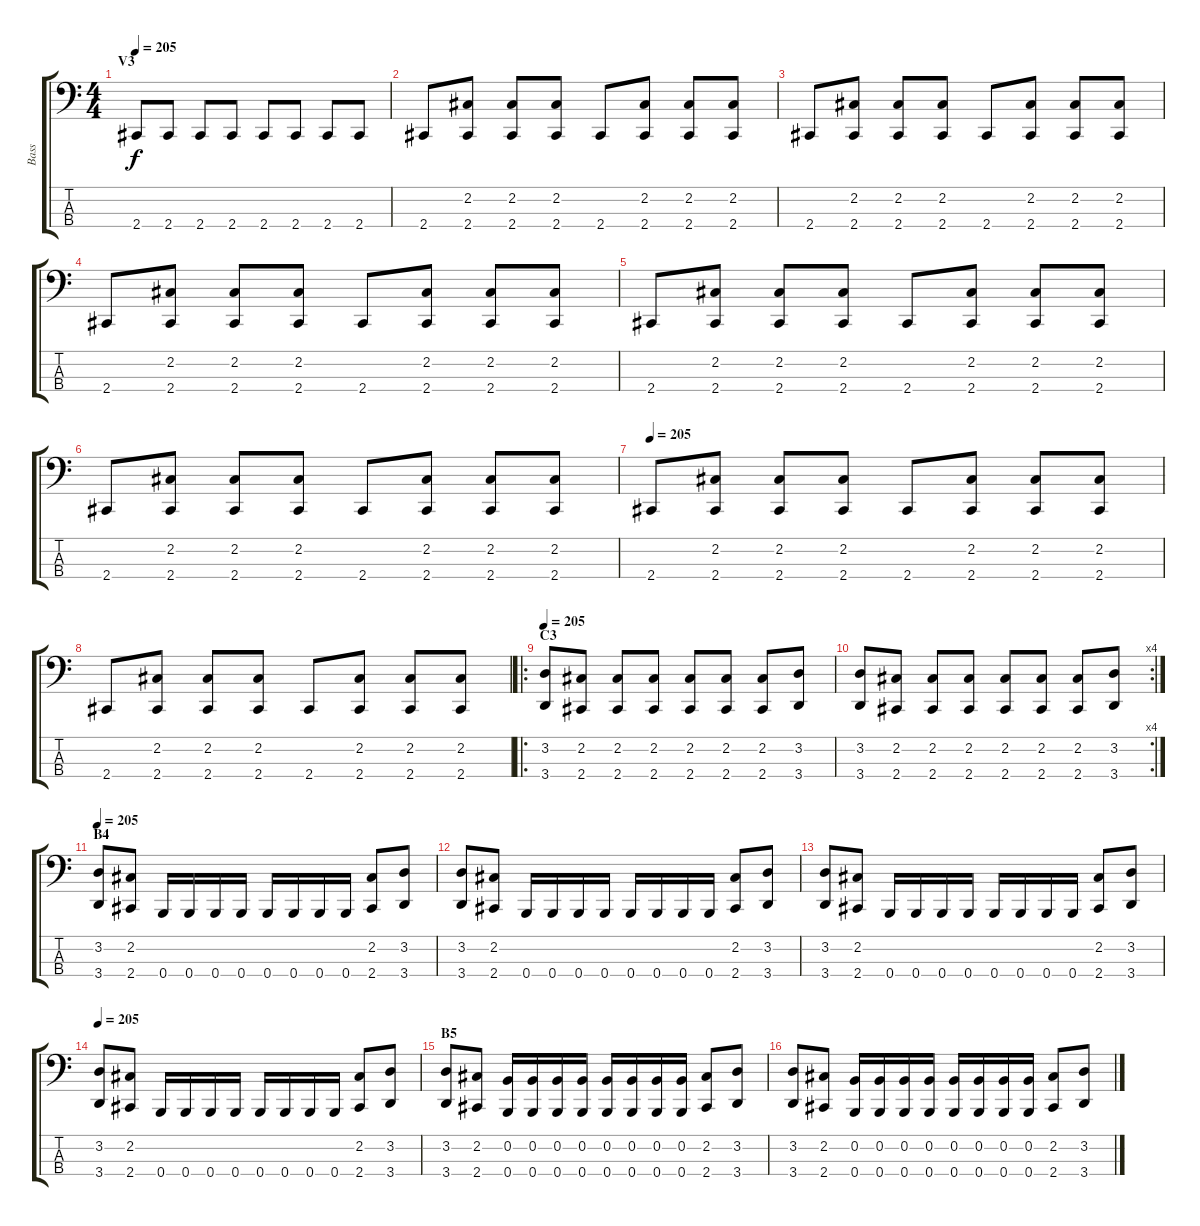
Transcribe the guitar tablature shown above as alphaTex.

\track ("Bass" "Bass") {instrument electricbasspick}
\staff {score tabs}
\tuning (E2 B1 Gb1 B0) {hide}
\ts (4 4)
\section ("" "V3")
\tempo 205
\clef f4
\ks c
2.4.8{dy f} 2.4.8 2.4.8 2.4.8 2.4.8 2.4.8 2.4.8 2.4.8 |
2.4.8 (2.2 2.4).8 (2.2 2.4).8 (2.2 2.4).8 2.4.8 (2.2 2.4).8 (2.2 2.4).8 (2.2 2.4).8 |
2.4.8 (2.2 2.4).8 (2.2 2.4).8 (2.2 2.4).8 2.4.8 (2.2 2.4).8 (2.2 2.4).8 (2.2 2.4).8 |
2.4.8 (2.2 2.4).8 (2.2 2.4).8 (2.2 2.4).8 2.4.8 (2.2 2.4).8 (2.2 2.4).8 (2.2 2.4).8 |
2.4.8 (2.2 2.4).8 (2.2 2.4).8 (2.2 2.4).8 2.4.8 (2.2 2.4).8 (2.2 2.4).8 (2.2 2.4).8 |
2.4.8 (2.2 2.4).8 (2.2 2.4).8 (2.2 2.4).8 2.4.8 (2.2 2.4).8 (2.2 2.4).8 (2.2 2.4).8 |
\tempo 205
2.4.8 (2.2 2.4).8 (2.2 2.4).8 (2.2 2.4).8 2.4.8 (2.2 2.4).8 (2.2 2.4).8 (2.2 2.4).8 |
2.4.8 (2.2 2.4).8 (2.2 2.4).8 (2.2 2.4).8 2.4.8 (2.2 2.4).8 (2.2 2.4).8 (2.2 2.4).8 |
\ro
\section ("" "C3")
\tempo 205
(3.2 3.4).8 (2.2 2.4).8 (2.2 2.4).8 (2.2 2.4).8 (2.2 2.4).8 (2.2 2.4).8 (2.2 2.4).8 (3.2 3.4).8 |
\rc 4
(3.2 3.4).8 (2.2 2.4).8 (2.2 2.4).8 (2.2 2.4).8 (2.2 2.4).8 (2.2 2.4).8 (2.2 2.4).8 (3.2 3.4).8 |
\section ("" "B4")
\tempo 205
(3.2 3.4).8 (2.2 2.4).8 0.4.16 0.4.16 0.4.16 0.4.16 0.4.16 0.4.16 0.4.16 0.4.16 (2.2 2.4).8 (3.2 3.4).8 |
(3.2 3.4).8 (2.2 2.4).8 0.4.16 0.4.16 0.4.16 0.4.16 0.4.16 0.4.16 0.4.16 0.4.16 (2.2 2.4).8 (3.2 3.4).8 |
(3.2 3.4).8 (2.2 2.4).8 0.4.16 0.4.16 0.4.16 0.4.16 0.4.16 0.4.16 0.4.16 0.4.16 (2.2 2.4).8 (3.2 3.4).8 |
\tempo 205
(3.2 3.4).8 (2.2 2.4).8 0.4.16 0.4.16 0.4.16 0.4.16 0.4.16 0.4.16 0.4.16 0.4.16 (2.2 2.4).8 (3.2 3.4).8 |
\section ("" "B5")
(3.2 3.4).8 (2.2 2.4).8 (0.2 0.4).16 (0.2 0.4).16 (0.2 0.4).16 (0.2 0.4).16 (0.2 0.4).16 (0.2 0.4).16 (0.2 0.4).16 (0.2 0.4).16 (2.2 2.4).8 (3.2 3.4).8 |
(3.2 3.4).8 (2.2 2.4).8 (0.2 0.4).16 (0.2 0.4).16 (0.2 0.4).16 (0.2 0.4).16 (0.2 0.4).16 (0.2 0.4).16 (0.2 0.4).16 (0.2 0.4).16 (2.2 2.4).8 (3.2 3.4).8
